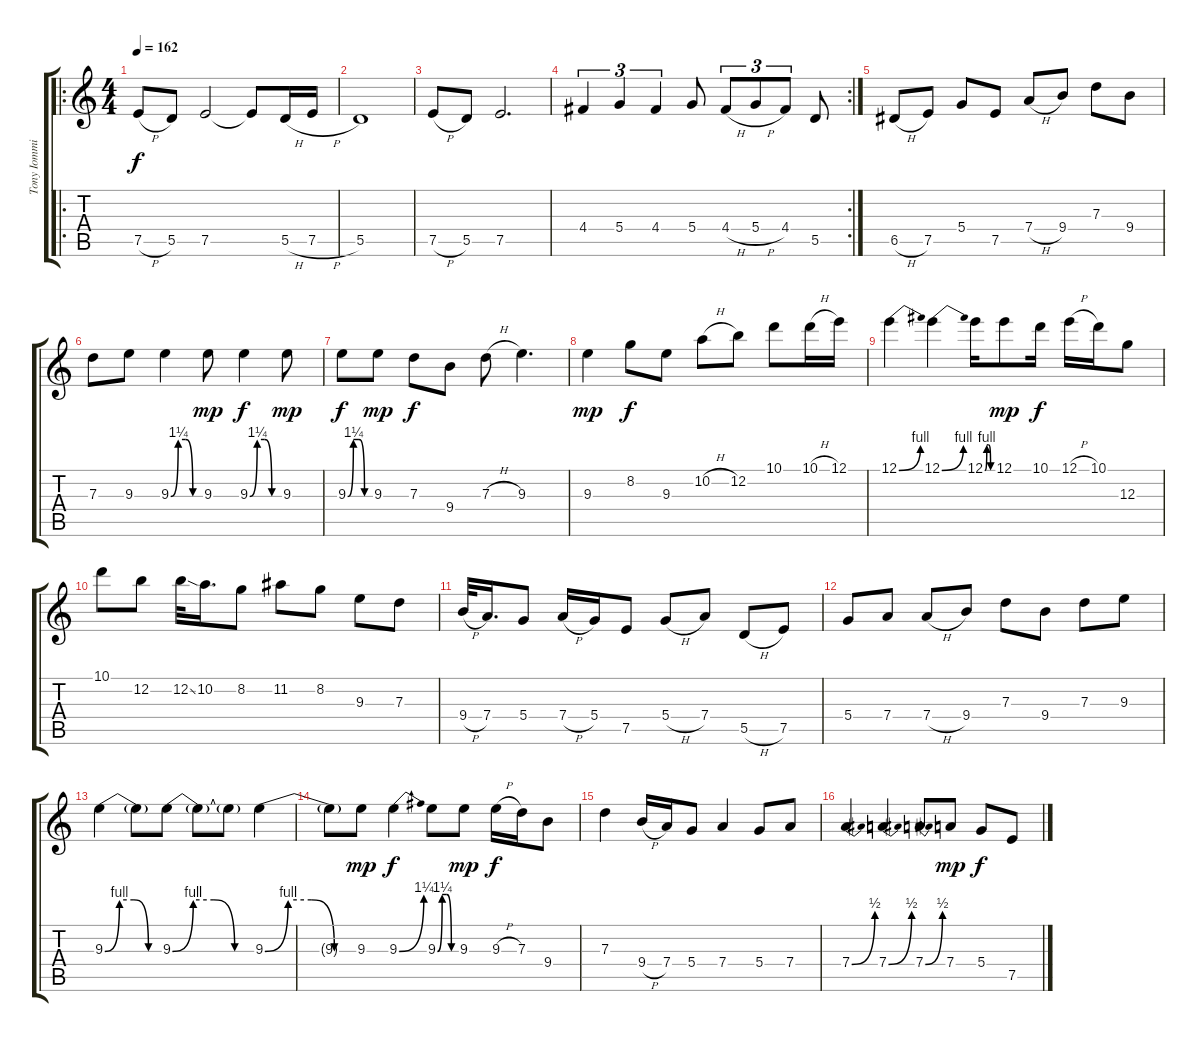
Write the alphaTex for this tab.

\track ("Tony Iommi" "Tony Iommi") {instrument distortionguitar}
\staff {score tabs}
\tuning (E4 B3 G3 D3 A2 E2) {hide}
\ro
\ts (4 4)
\tempo 162
\clef g2
\ks c
7.5{h}.8{dy f} 5.5.8 7.5.2 7.5{t}.8 5.5{h}.16 7.5{h}.16 |
5.5.1 |
7.5{h}.8 5.5.8 7.5.2{d} |
\rc 2
4.4.4{tu (3 2)} 5.4.4{tu (3 2)} 4.4.4{tu (3 2)} 5.4.8 4.4{h}.8{tu (3 2)} 5.4{h}.8{tu (3 2)} 4.4.8{tu (3 2)} 5.5.8 |
6.5{h}.8 7.5.8 5.4.8 7.5.8 7.4{h}.8 9.4.8 7.3.8 9.4.8 |
7.3.8 9.3.8 9.3{be (custom 0 0 15 5 30 5 45 0 60 0)}.4 9.3.8{dy mp} 9.3{be (custom 0 0 15 5 30 5 45 0 60 0)}.4{dy f} 9.3.8{dy mp} |
9.3{be (custom 0 0 15 5 30 5 45 0 60 0)}.8{dy f} 9.3.8{dy mp} 7.3.8{dy f} 9.4.8 7.3{h}.8 9.3.4{d} |
9.3.4{dy mp} 8.2.8{dy f} 9.3.8 10.2{h}.8 12.2.8 10.1.8 10.1{h}.16 12.1.16 |
12.1{be (bend 0 0 60 4)}.4 12.1{be (bend 0 0 60 4)}.4 12.1{be (custom 0 0 15 4 30 4 45 0 60 0)}.16 12.1.8{dy mp} 10.1.16{dy f} 12.1{h}.16 10.1.16 12.3.8 |
10.1.8 12.2.8 12.2{ss}.32 10.2.16{d} 8.2.8 11.2.8 8.2.8 9.3.8 7.3.8 |
9.4{h}.32 7.4.16{d} 5.4.8 7.4{h}.16 5.4.16 7.5.8 5.4{h}.8 7.4.8 5.5{h}.8 7.5.8 |
5.4.8 7.4.8 7.4{h}.8 9.4.8 7.3.8 9.4.8 7.3.8 9.3.8 |
9.3{be (custom 0 0 15 4 30 4 45 0 60 0)}.4 9.3{t}.8 9.3{be (custom 0 0 15 4 30 4 45 0 60 0)}.8 9.3{t}.8 9.3{t}.8 9.3{be (custom 0 0 15 4 30 4 45 0 60 0)}.4 |
9.3{t}.8 9.3.8{dy mp} 9.3{be (bend 0 0 60 5)}.4{dy f} 9.3{be (custom 0 0 15 5 30 5 45 0 60 0)}.8 9.3.8{dy mp} 9.3{h}.16{dy f} 7.3.16 9.4.8 |
7.3.4 9.4{h}.16 7.4.16 5.4.8 7.4.4 5.4.8 7.4.8 |
7.4{be (bend 0 0 60 2)}.4 7.4{be (bend 0 0 60 2)}.4 7.4{be (bend 0 0 60 2)}.8 7.4.8{dy mp} 5.4.8{dy f} 7.5.8
